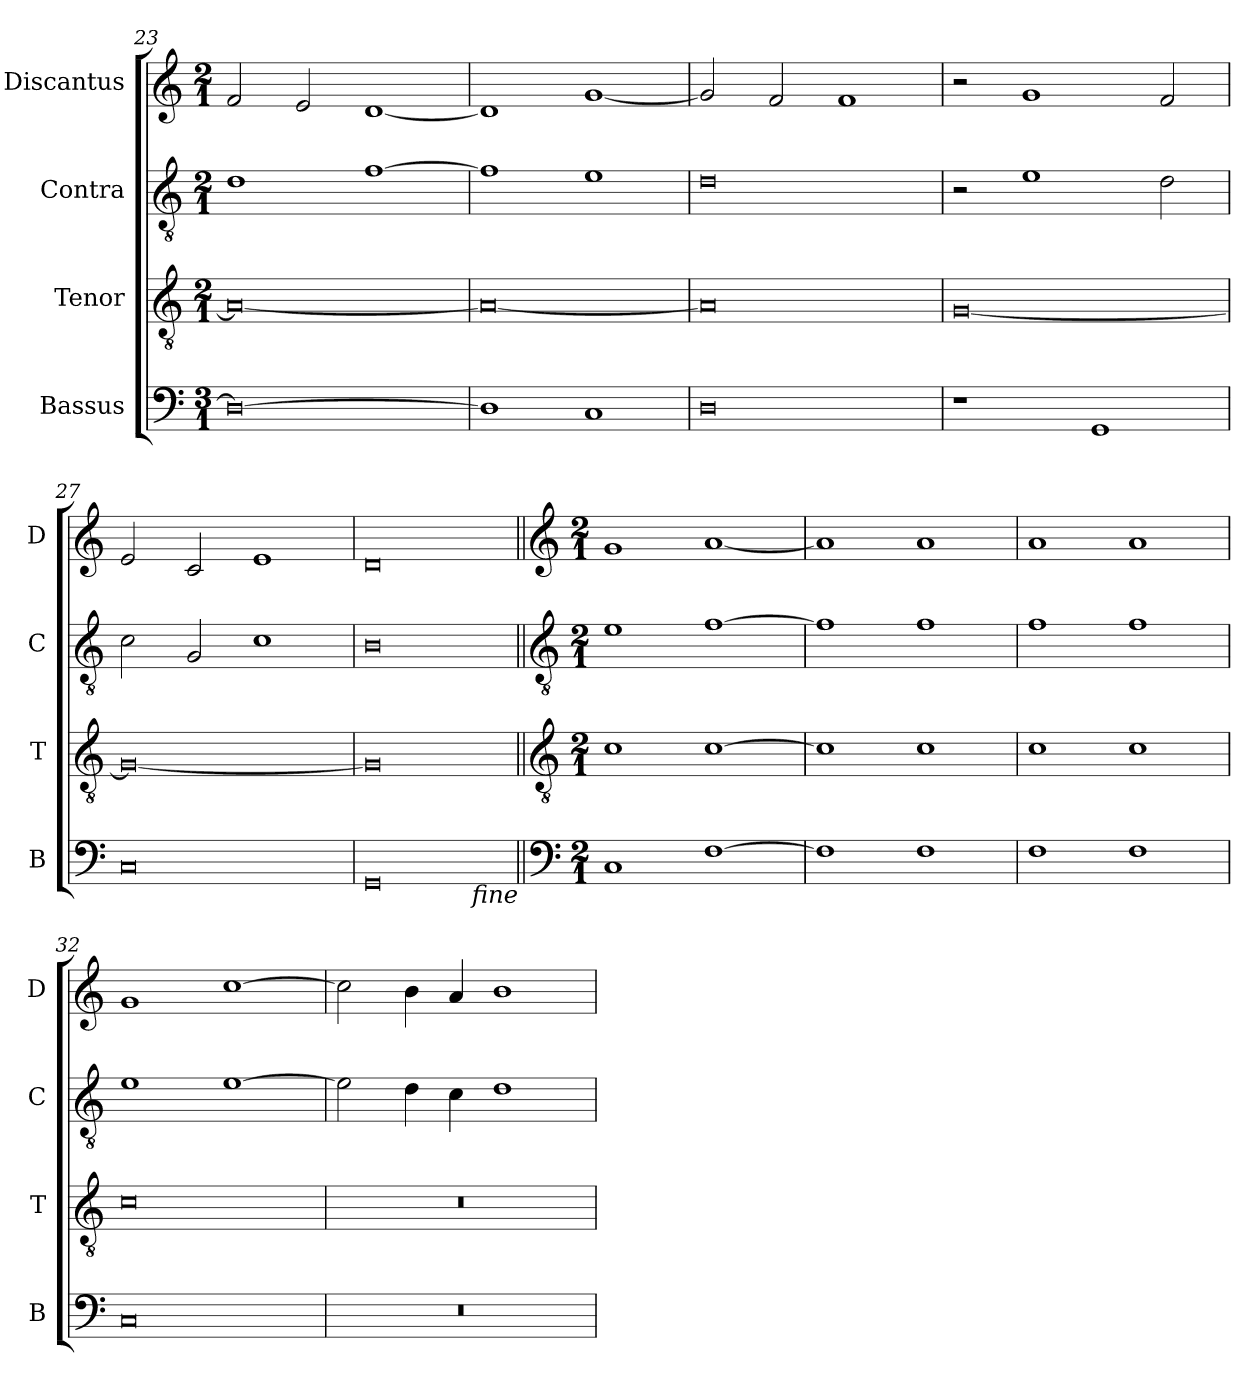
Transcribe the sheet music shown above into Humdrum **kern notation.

**kern	**kern	**kern	**kern
*part4	*part3	*part2	*part1
*staff4	*staff3	*staff2	*staff1
*I"Bassus	*I"Tenor	*I"Contra	*I"Discantus
*I'B	*I'T	*I'C	*I'D
*clefF4	*clefGv2	*clefGv2	*clefG2
*k[]	*k[]	*k[]	*k[]
*M3/1	*M2/1	*M2/1	*M2/1
=23	=23	=23	=23
0D_	0A_	1d	2f/
.	.	.	2e/
.	.	[1f	[1d
=24	=24	=24	=24
1D]	0A_	1f]	1d]
1C	.	1e	[1g
=25	=25	=25	=25
0D	0A]	0d	2g/]
.	.	.	2f/
.	.	.	1f
=26	=26	=26	=26
1r	[0G	2r	2r
.	.	1e	1g
1GG	.	.	.
.	.	2d\	2f/
=27	=27	=27	=27
0C	0G_	2c\	2e/
.	.	2G/	2c/
.	.	1c	1e
=28	=28	=28	=28
0GG	0G]	0B	0d
!LO:TX:b:i:rj:t=fine	!	!	!
!!LO:LB:g=z
=29||	=29||	=29||	=29||
*clefF4	*clefGv2	*clefGv2	*clefG2
*k[]	*k[]	*k[]	*k[]
*M2/1	*M2/1	*M2/1	*M2/1
1C	1c	1e	1g
[1F	[1c	[1f	[1a
=30	=30	=30	=30
1F]	1c]	1f]	1a]
1F	1c	1f	1a
=31	=31	=31	=31
1F	1c	1f	1a
1F	1c	1f	1a
=32	=32	=32	=32
0C	0c	1e	1g
.	.	[1e	[1cc
=33	=33	=33	=33
0r	0r	2e\]	2cc\]
.	.	4d\	4b\
.	.	4c\	4a/
.	.	1d	1b
=	=	=	=
*-	*-	*-	*-
